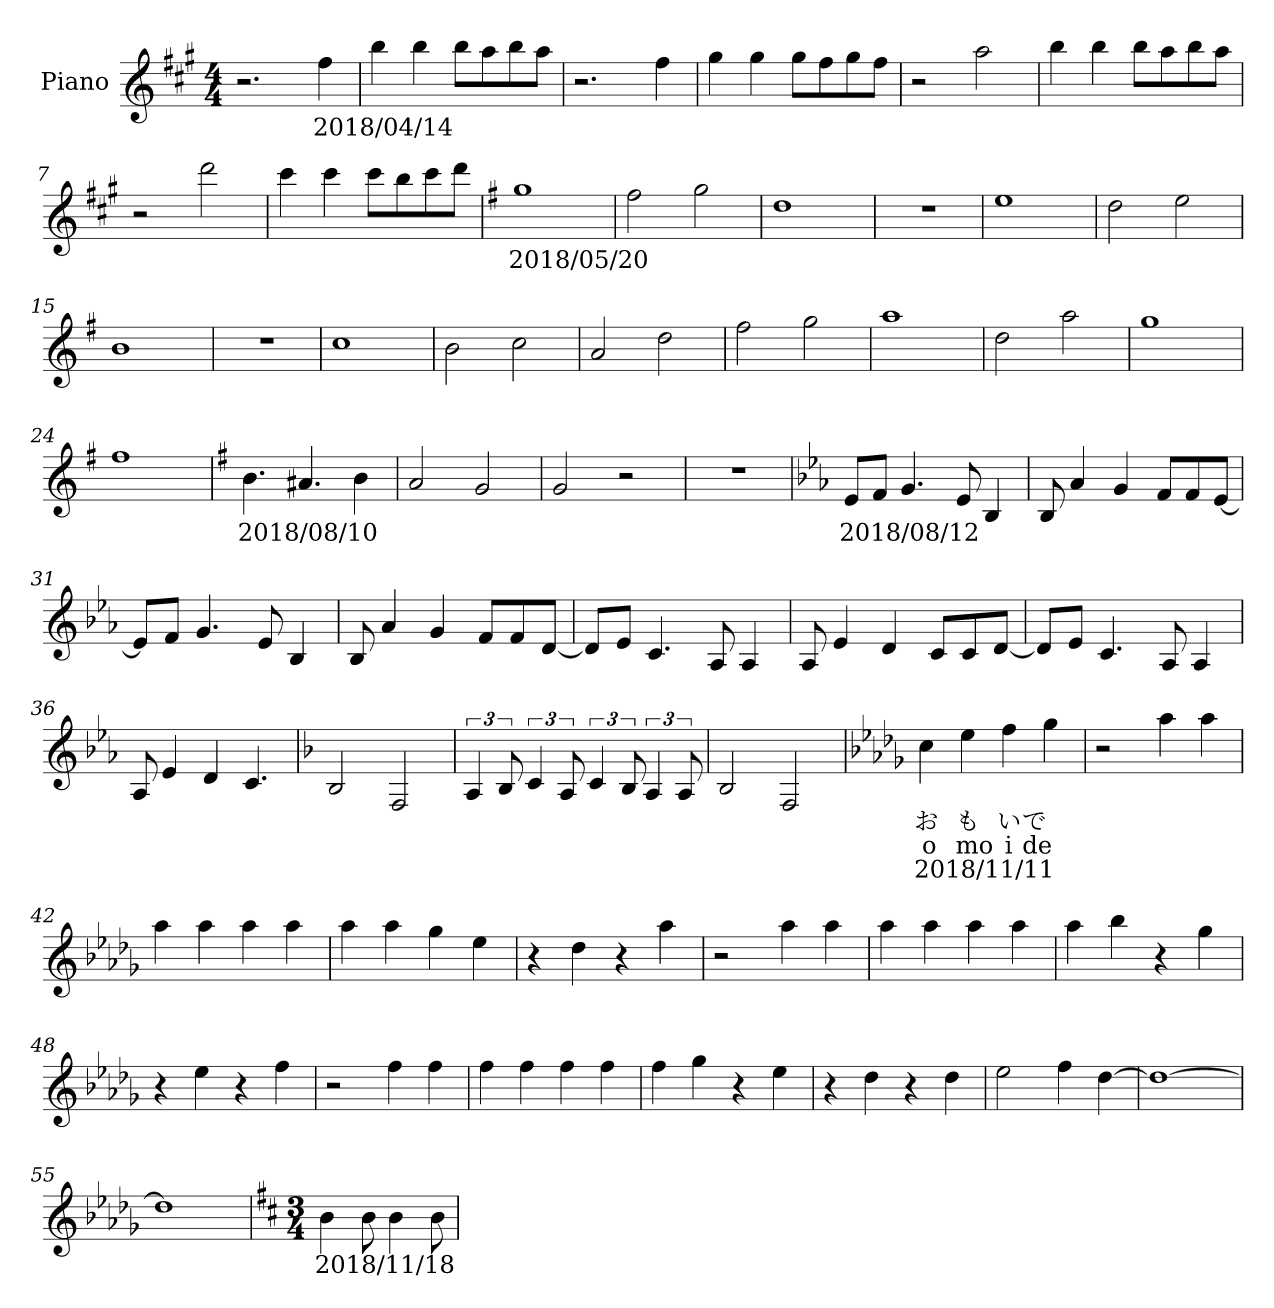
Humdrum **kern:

**kern	**text	**text	**text
*part1	*part1	*part1	*part1
*staff1	*staff1	*staff1	*staff1
*I"Piano	*	*	*
*I'Pno.	*	*	*
*clefG2	*	*	*
*k[f#c#g#]	*	*	*
*M4/4	*	*	*
*MM240	*	*	*
=1	=1	=1	=1
2.r	.	.	.
!	!LO:LY:b	!	!
4ff#\	2018/04/14	.	.
=2	=2	=2	=2
4bb\	.	.	.
4bb\	.	.	.
8bb\L	.	.	.
8aa\	.	.	.
8bb\	.	.	.
8aa\J	.	.	.
=3	=3	=3	=3
2.r	.	.	.
4ff#\	.	.	.
=4	=4	=4	=4
4gg#\	.	.	.
4gg#\	.	.	.
8gg#\L	.	.	.
8ff#\	.	.	.
8gg#\	.	.	.
8ff#\J	.	.	.
=5	=5	=5	=5
2r	.	.	.
2aa\	.	.	.
=6	=6	=6	=6
4bb\	.	.	.
4bb\	.	.	.
8bb\L	.	.	.
8aa\	.	.	.
8bb\	.	.	.
8aa\J	.	.	.
=7	=7	=7	=7
2r	.	.	.
2ddd\	.	.	.
!!LO:LB:g=z
=8	=8	=8	=8
4ccc#\	.	.	.
4ccc#\	.	.	.
8ccc#\L	.	.	.
8bb\	.	.	.
8ccc#\	.	.	.
8ddd\J	.	.	.
=9	=9	=9	=9
*k[f#]	*	*	*
!	!LO:LY:b	!	!
1gg	2018/05/20	.	.
=10	=10	=10	=10
2ff#\	.	.	.
2gg\	.	.	.
=11	=11	=11	=11
1dd	.	.	.
=12	=12	=12	=12
1r	.	.	.
=13	=13	=13	=13
1ee	.	.	.
=14	=14	=14	=14
2dd\	.	.	.
2ee\	.	.	.
=15	=15	=15	=15
1b	.	.	.
=16	=16	=16	=16
1r	.	.	.
=17	=17	=17	=17
1cc	.	.	.
=18	=18	=18	=18
2b\	.	.	.
2cc\	.	.	.
=19	=19	=19	=19
2a/	.	.	.
2dd\	.	.	.
!!LO:LB:g=z
=20	=20	=20	=20
2ff#\	.	.	.
2gg\	.	.	.
=21	=21	=21	=21
1aa	.	.	.
=22	=22	=22	=22
2dd\	.	.	.
2aa\	.	.	.
=23	=23	=23	=23
1gg	.	.	.
=24	=24	=24	=24
1ff#	.	.	.
=25	=25	=25	=25
*k[f#]	*	*	*
!	!LO:LY:b	!	!
4.b\	2018/08/10	.	.
4.a#X/	.	.	.
4b\	.	.	.
=26	=26	=26	=26
2a/	.	.	.
2g/	.	.	.
=27	=27	=27	=27
2g/	.	.	.
2r	.	.	.
=28	=28	=28	=28
1r	.	.	.
=29	=29	=29	=29
*k[b-e-a-]	*	*	*
*MM140	*	*	*
!	!LO:LY:b	!	!
8e-/L	2018/08/12	.	.
8f/J	.	.	.
4.g/	.	.	.
8e-/	.	.	.
4B-/	.	.	.
!!LO:LB:g=z
=30	=30	=30	=30
8B-/	.	.	.
4a-/	.	.	.
4g/	.	.	.
8f/L	.	.	.
8f/	.	.	.
[8e-/J	.	.	.
=31	=31	=31	=31
8e-/L]	.	.	.
8f/J	.	.	.
4.g/	.	.	.
8e-/	.	.	.
4B-/	.	.	.
=32	=32	=32	=32
8B-/	.	.	.
4a-/	.	.	.
4g/	.	.	.
8f/L	.	.	.
8f/	.	.	.
[8d/J	.	.	.
=33	=33	=33	=33
8d/L]	.	.	.
8e-/J	.	.	.
4.c/	.	.	.
8A-/	.	.	.
4A-/	.	.	.
=34	=34	=34	=34
8A-/	.	.	.
4e-/	.	.	.
4d/	.	.	.
8c/L	.	.	.
8c/	.	.	.
[8d/J	.	.	.
=35	=35	=35	=35
8d/L]	.	.	.
8e-/J	.	.	.
4.c/	.	.	.
8A-/	.	.	.
4A-/	.	.	.
!!LO:LB:g=z
=36	=36	=36	=36
8A-/	.	.	.
4e-/	.	.	.
4d/	.	.	.
4.c/	.	.	.
=37	=37	=37	=37
*k[b-]	*	*	*
*MM130	*	*	*
2B-/	.	.	.
2F/	.	.	.
=38	=38	=38	=38
6A/	.	.	.
12B-/	.	.	.
6c/	.	.	.
12A/	.	.	.
6c/	.	.	.
12B-/	.	.	.
6A/	.	.	.
12A/	.	.	.
=39	=39	=39	=39
2B-/	.	.	.
2F/	.	.	.
=40	=40	=40	=40
*k[b-e-a-d-g-]	*	*	*
*MM280	*	*	*
!	!LO:LY:b	!LO:LY:b	!LO:LY:b
4cc\	お	o	2018/11/11
!	!LO:LY:b	!LO:LY:b	!
4ee-\	も	mo	.
!	!LO:LY:b	!LO:LY:b	!
4ff\	い	i	.
!	!LO:LY:b	!LO:LY:b	!
4gg-\	で	de	.
=41	=41	=41	=41
2r	.	.	.
4aa-\	.	.	.
4aa-\	.	.	.
!!LO:LB:g=z
=42	=42	=42	=42
4aa-\	.	.	.
4aa-\	.	.	.
4aa-\	.	.	.
4aa-\	.	.	.
=43	=43	=43	=43
4aa-\	.	.	.
4aa-\	.	.	.
4gg-\	.	.	.
4ee-\	.	.	.
=44	=44	=44	=44
4r	.	.	.
4dd-\	.	.	.
4r	.	.	.
4aa-\	.	.	.
=45	=45	=45	=45
2r	.	.	.
4aa-\	.	.	.
4aa-\	.	.	.
=46	=46	=46	=46
4aa-\	.	.	.
4aa-\	.	.	.
4aa-\	.	.	.
4aa-\	.	.	.
=47	=47	=47	=47
4aa-\	.	.	.
4bb-\	.	.	.
4r	.	.	.
4gg-\	.	.	.
=48	=48	=48	=48
4r	.	.	.
4ee-\	.	.	.
4r	.	.	.
4ff\	.	.	.
=49	=49	=49	=49
2r	.	.	.
4ff\	.	.	.
4ff\	.	.	.
!!LO:LB:g=z
=50	=50	=50	=50
4ff\	.	.	.
4ff\	.	.	.
4ff\	.	.	.
4ff\	.	.	.
=51	=51	=51	=51
4ff\	.	.	.
4gg-\	.	.	.
4r	.	.	.
4ee-\	.	.	.
=52	=52	=52	=52
4r	.	.	.
4dd-\	.	.	.
4r	.	.	.
4dd-\	.	.	.
=53	=53	=53	=53
2ee-\	.	.	.
4ff\	.	.	.
[4dd-\	.	.	.
=54	=54	=54	=54
1dd-_	.	.	.
=55	=55	=55	=55
1dd-]	.	.	.
=56	=56	=56	=56
*k[f#c#]	*	*	*
*M3/4	*	*	*
!	!LO:LY:b	!	!
4b\	2018/11/18	.	.
8b\	.	.	.
4b\	.	.	.
8b\	.	.	.
=	=	=	=
*-	*-	*-	*-
